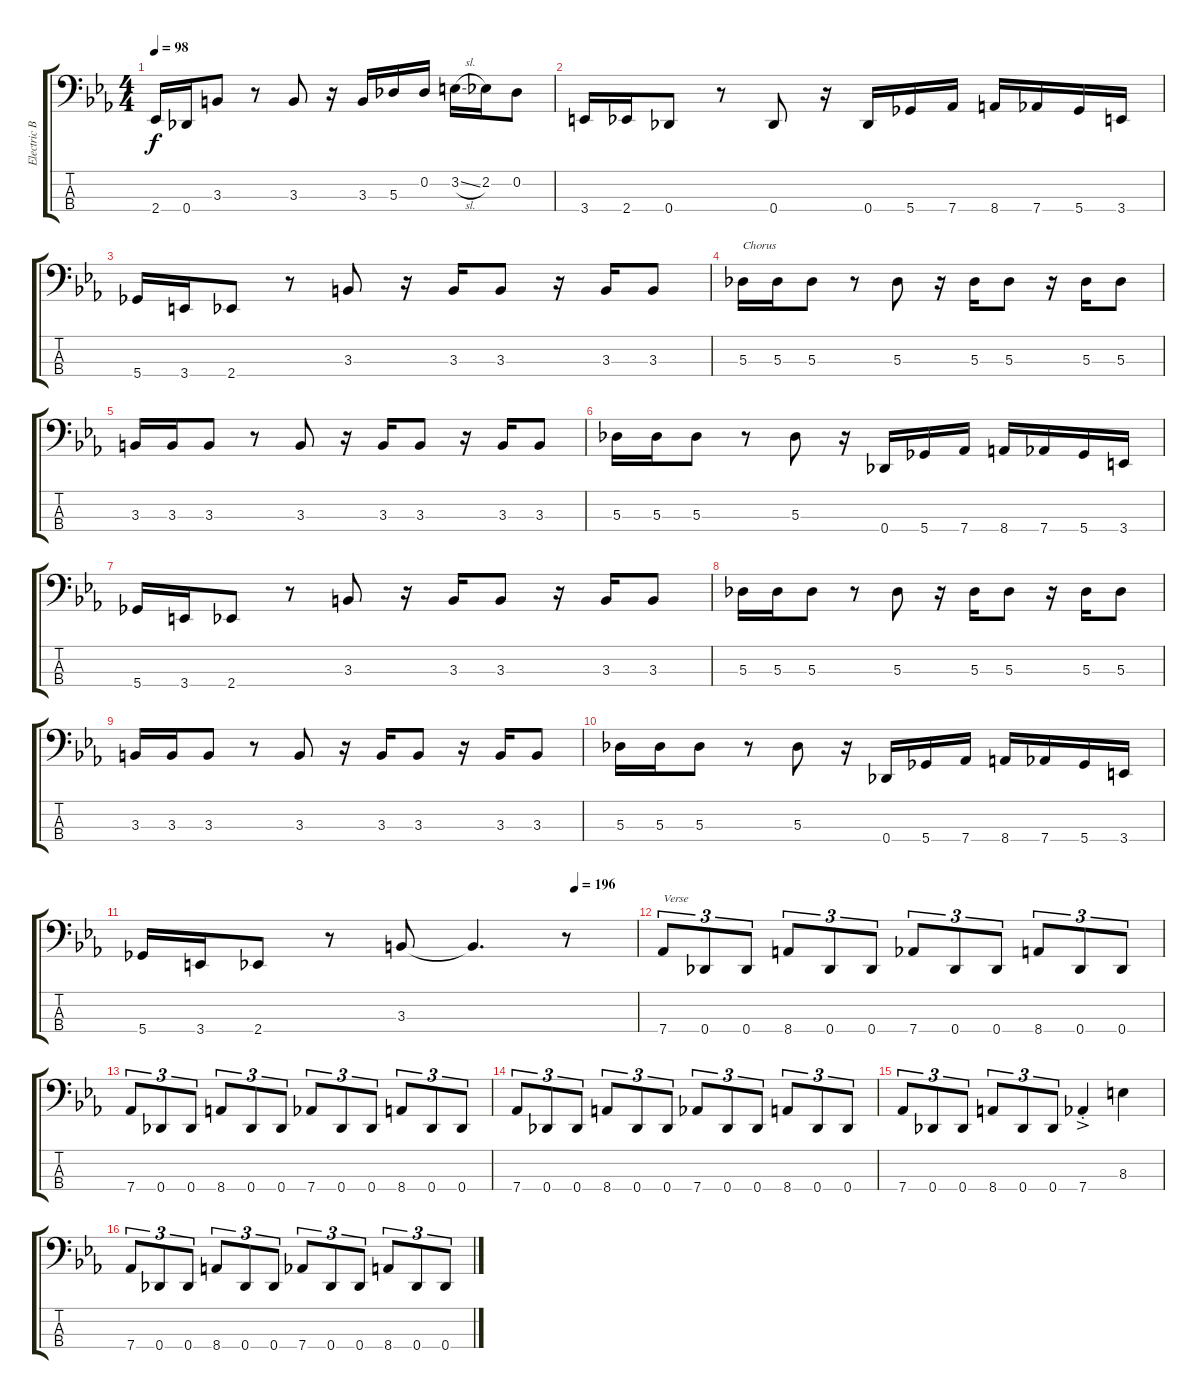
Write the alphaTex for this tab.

\track ("Electric Bass" "Electric B") {instrument electricbassfinger}
\staff {score tabs}
\tuning (Gb2 Db2 Ab1 Db1) {hide}
\ts (4 4)
\tempo 98
\clef f4
\ks cminor
2.4.16{dy f} 0.4.16 3.3.8 r.8 3.3.8 r.16 3.3.16 5.3.16 0.2.16 3.2{sl}.16 2.2.16 0.2.8 |
3.4.16 2.4.16 0.4.8 r.8 0.4.8 r.16 0.4.16 5.4.16 7.4.16 8.4.16 7.4.16 5.4.16 3.4.16 |
5.4.16 3.4.16 2.4.8 r.8 3.3.8 r.16 3.3.16 3.3.8 r.16 3.3.16 3.3.8 |
5.3.16{txt "Chorus"} 5.3.16 5.3.8 r.8 5.3.8 r.16 5.3.16 5.3.8 r.16 5.3.16 5.3.8 |
3.3.16 3.3.16 3.3.8 r.8 3.3.8 r.16 3.3.16 3.3.8 r.16 3.3.16 3.3.8 |
5.3.16 5.3.16 5.3.8 r.8 5.3.8 r.16 0.4.16 5.4.16 7.4.16 8.4.16 7.4.16 5.4.16 3.4.16 |
5.4.16 3.4.16 2.4.8 r.8 3.3.8 r.16 3.3.16 3.3.8 r.16 3.3.16 3.3.8 |
5.3.16 5.3.16 5.3.8 r.8 5.3.8 r.16 5.3.16 5.3.8 r.16 5.3.16 5.3.8 |
3.3.16 3.3.16 3.3.8 r.8 3.3.8 r.16 3.3.16 3.3.8 r.16 3.3.16 3.3.8 |
5.3.16 5.3.16 5.3.8 r.8 5.3.8 r.16 0.4.16 5.4.16 7.4.16 8.4.16 7.4.16 5.4.16 3.4.16 |
\tempo (196 0.875)
5.4.16 3.4.16 2.4.8 r.8 3.3.8 3.3{t}.4{d} r.8 |
7.4.8{tu (3 2) txt "Verse"} 0.4.8{tu (3 2)} 0.4.8{tu (3 2)} 8.4.8{tu (3 2)} 0.4.8{tu (3 2)} 0.4.8{tu (3 2)} 7.4.8{tu (3 2)} 0.4.8{tu (3 2)} 0.4.8{tu (3 2)} 8.4.8{tu (3 2)} 0.4.8{tu (3 2)} 0.4.8{tu (3 2)} |
7.4.8{tu (3 2)} 0.4.8{tu (3 2)} 0.4.8{tu (3 2)} 8.4.8{tu (3 2)} 0.4.8{tu (3 2)} 0.4.8{tu (3 2)} 7.4.8{tu (3 2)} 0.4.8{tu (3 2)} 0.4.8{tu (3 2)} 8.4.8{tu (3 2)} 0.4.8{tu (3 2)} 0.4.8{tu (3 2)} |
7.4.8{tu (3 2)} 0.4.8{tu (3 2)} 0.4.8{tu (3 2)} 8.4.8{tu (3 2)} 0.4.8{tu (3 2)} 0.4.8{tu (3 2)} 7.4.8{tu (3 2)} 0.4.8{tu (3 2)} 0.4.8{tu (3 2)} 8.4.8{tu (3 2)} 0.4.8{tu (3 2)} 0.4.8{tu (3 2)} |
7.4.8{tu (3 2)} 0.4.8{tu (3 2)} 0.4.8{tu (3 2)} 8.4.8{tu (3 2)} 0.4.8{tu (3 2)} 0.4.8{tu (3 2)} 7.4{ac st}.4 8.3.4 |
7.4.8{tu (3 2)} 0.4.8{tu (3 2)} 0.4.8{tu (3 2)} 8.4.8{tu (3 2)} 0.4.8{tu (3 2)} 0.4.8{tu (3 2)} 7.4.8{tu (3 2)} 0.4.8{tu (3 2)} 0.4.8{tu (3 2)} 8.4.8{tu (3 2)} 0.4.8{tu (3 2)} 0.4.8{tu (3 2)}
